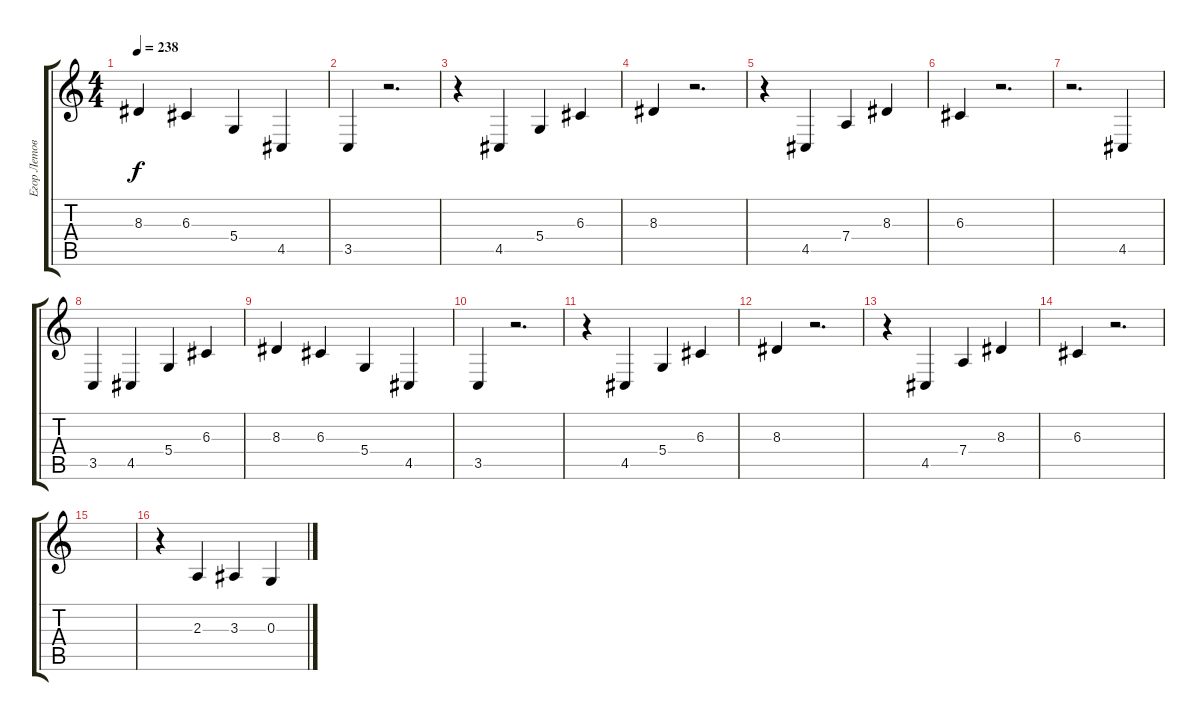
\track ("Егор Летов (Вокал)" "Егор Летов") {instrument tenorsax}
\staff {score tabs}
\tuning (E4 B3 G3 D3 A2 E2) {hide}
\ts (4 4)
\tempo 238
\clef g2
\ks c
8.3.4{dy f} 6.3.4 5.4.4 4.5.4 |
3.5.4 r.2{d} |
r.4 4.5.4 5.4.4 6.3.4 |
8.3.4 r.2{d} |
r.4 4.5.4 7.4.4 8.3.4 |
6.3.4 r.2{d} |
r.2{d} 4.5.4 |
3.5.4 4.5.4 5.4.4 6.3.4 |
8.3.4 6.3.4 5.4.4 4.5.4 |
3.5.4 r.2{d} |
r.4 4.5.4 5.4.4 6.3.4 |
8.3.4 r.2{d} |
r.4 4.5.4 7.4.4 8.3.4 |
6.3.4 r.2{d} |
|
r.4 2.3.4 3.3.4 0.3.4
